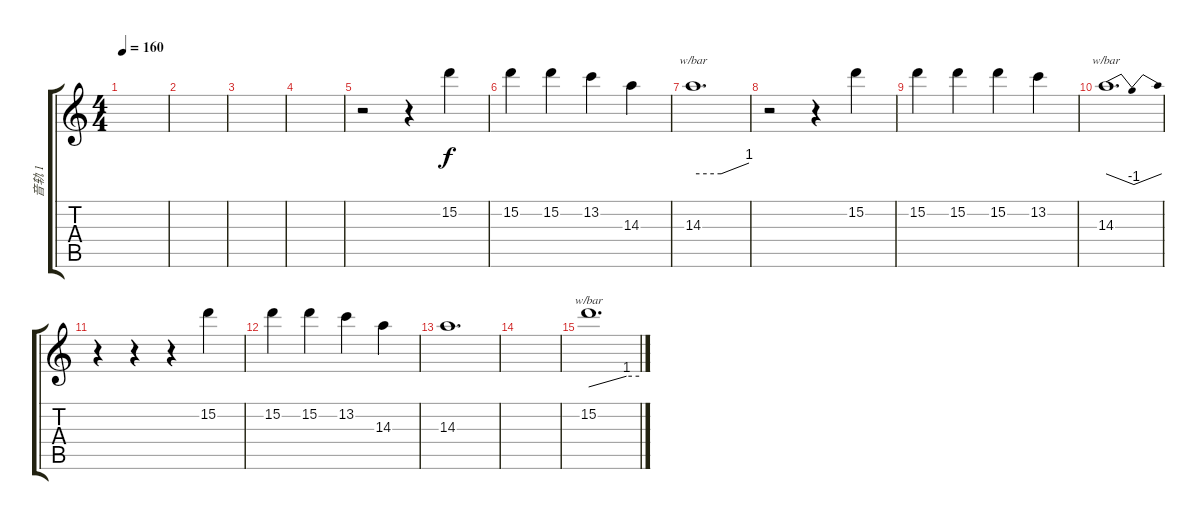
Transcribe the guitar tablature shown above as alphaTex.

\track ("音轨 1" "音轨 1") {instrument electricguitarclean}
\staff {score tabs}
\tuning (E4 B3 G3 D3 A2 E2) {hide}
\ts (4 4)
\tempo 160
\clef g2
\ks c
|
|
|
|
r.2 r.4 15.2.4 |
15.2.4 15.2.4 13.2.4 14.3.4 |
14.3.1{d tbe (custom default 0 0 30 0 60 4)} |
r.2 r.4 15.2.4 |
15.2.4 15.2.4 15.2.4 13.2.4 |
14.3.1{d tbe (dip default 0 0 30 -4 60 0)} |
r.4 r.4 r.4 15.2.4 |
15.2.4 15.2.4 13.2.4 14.3.4 |
14.3.1{d} |
|
15.2.1{d tbe (custom default 0 0 45 4 60 4)}
